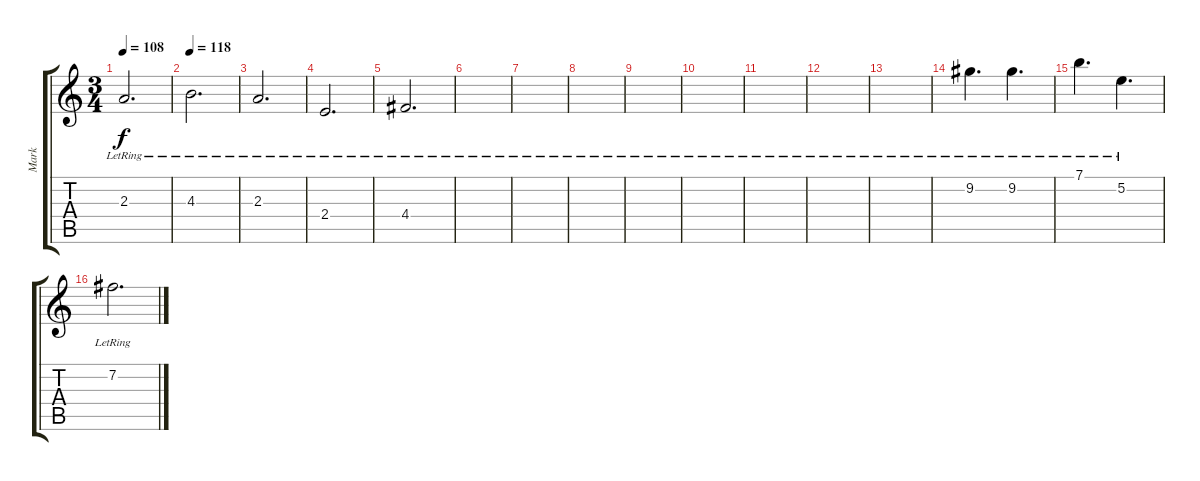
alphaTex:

\track ("Mark" "Mark") {instrument acousticguitarsteel}
\staff {score tabs}
\tuning (E4 B3 G3 D3 A2 E2) {hide}
\ts (3 4)
\tempo 108
\clef g2
\ks c
2.3{lr}.2{d dy f} |
\tempo 118
4.3{lr}.2{d} |
2.3{lr}.2{d} |
2.4{lr}.2{d} |
4.4{lr}.2{d} |
|
|
|
|
|
|
|
|
9.2{lr}.4{d} 9.2{lr}.4{d} |
7.1{lr}.4{d} 5.2{lr}.4{d} |
7.2{lr}.2{d}
